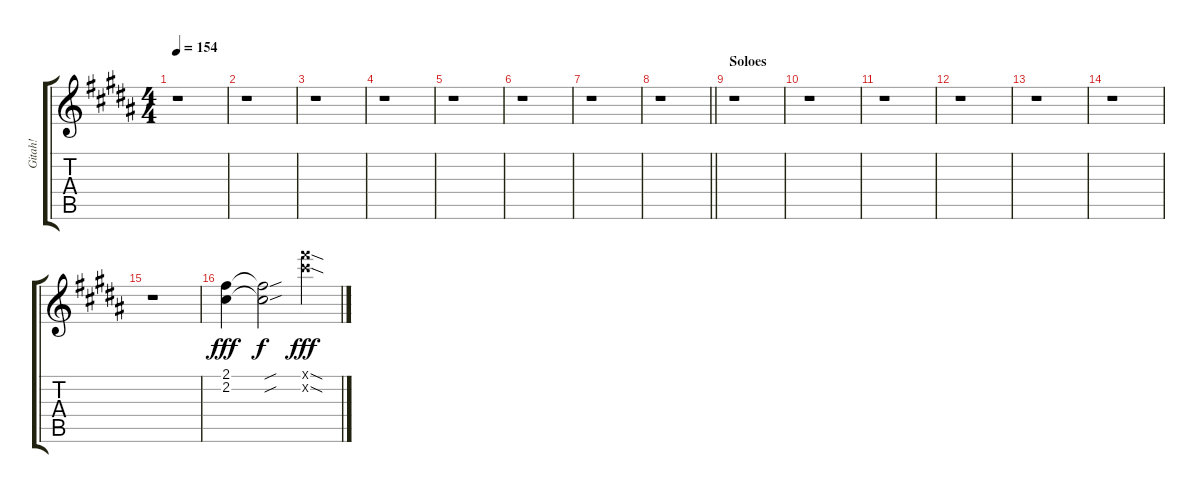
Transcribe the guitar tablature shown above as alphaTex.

\track ("Gitah!" "Gitah!") {instrument overdrivenguitar}
\staff {score tabs}
\tuning (E4 B3 G3 D3 A2 E2) {hide}
\ts (4 4)
\tempo 154
\clef g2
\ks b
r.1{dy fff} |
r.1 |
r.1 |
r.1 |
r.1 |
r.1 |
r.1 |
\barLineRight lightlight
r.1 |
\section ("" "Soloes")
r.1 |
r.1 |
r.1 |
r.1 |
r.1 |
r.1 |
r.1 |
(2.1 2.2).4 (2.1{sou t} 2.2{sou t}).2{dy f} (14.1{sod x} 14.2{sod x}).4{dy fff}
